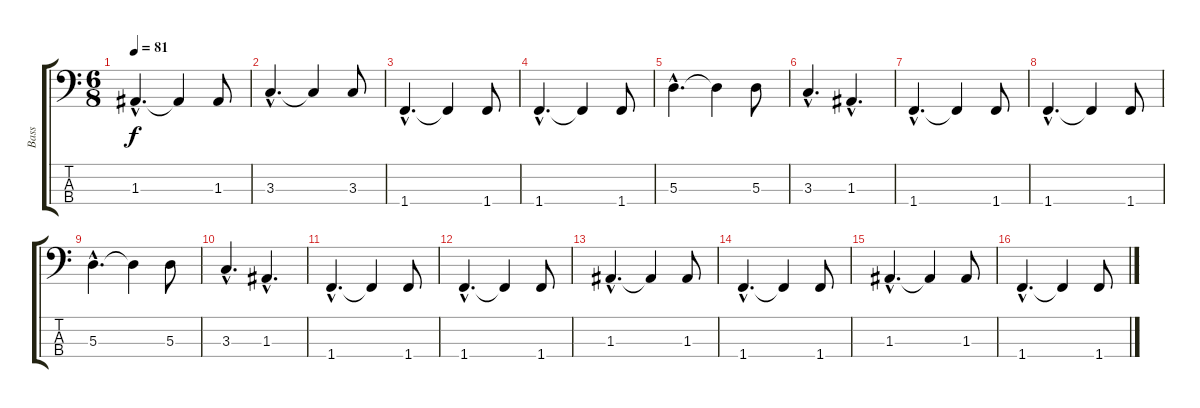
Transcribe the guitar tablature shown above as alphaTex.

\track ("Bass" "Bass") {instrument electricbasspick}
\staff {score tabs}
\tuning (G2 D2 A1 E1) {hide}
\ts (6 8)
\tempo 81
\clef f4
\ks c
1.3{hac}.4{d dy f} 1.3{t}.4 1.3.8 |
3.3{hac}.4{d} 3.3{t}.4 3.3.8 |
1.4{hac}.4{d} 1.4{t}.4 1.4.8 |
1.4{hac}.4{d} 1.4{t}.4 1.4.8 |
5.3{hac}.4{d} 5.3{t}.4 5.3.8 |
3.3{hac}.4{d} 1.3{hac}.4{d} |
1.4{hac}.4{d} 1.4{t}.4 1.4.8 |
1.4{hac}.4{d} 1.4{t}.4 1.4.8 |
5.3{hac}.4{d} 5.3{t}.4 5.3.8 |
3.3{hac}.4{d} 1.3{hac}.4{d} |
1.4{hac}.4{d} 1.4{t}.4 1.4.8 |
1.4{hac}.4{d} 1.4{t}.4 1.4.8 |
1.3{hac}.4{d} 1.3{t}.4 1.3.8 |
1.4{hac}.4{d} 1.4{t}.4 1.4.8 |
1.3{hac}.4{d} 1.3{t}.4 1.3.8 |
1.4{hac}.4{d} 1.4{t}.4 1.4.8
